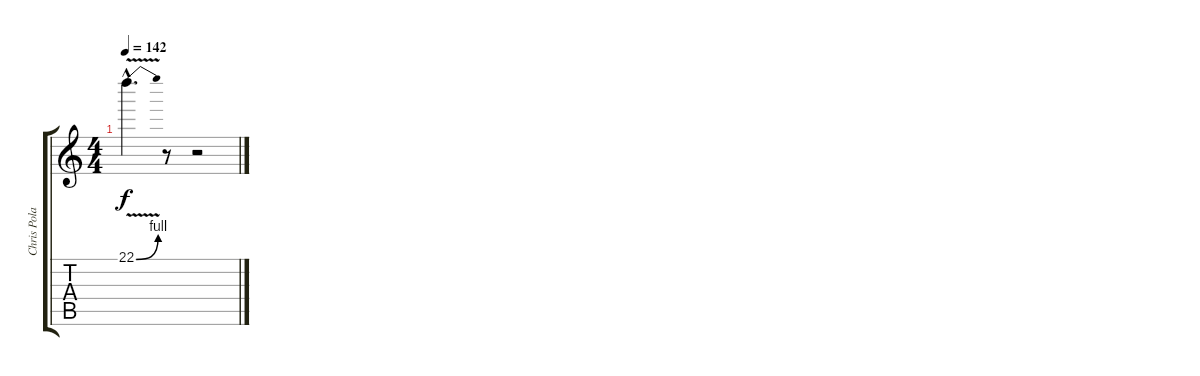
\track ("Chris Poland (Guitar)" "Chris Pola") {instrument distortionguitar}
\staff {score tabs}
\tuning (E4 B3 G3 D3 A2 E2) {hide}
\ts (4 4)
\tempo 142
\clef g2
\ks c
22.1{be (bend 0 0 60 4) v hac}.4{d dy f} r.8 r.2
